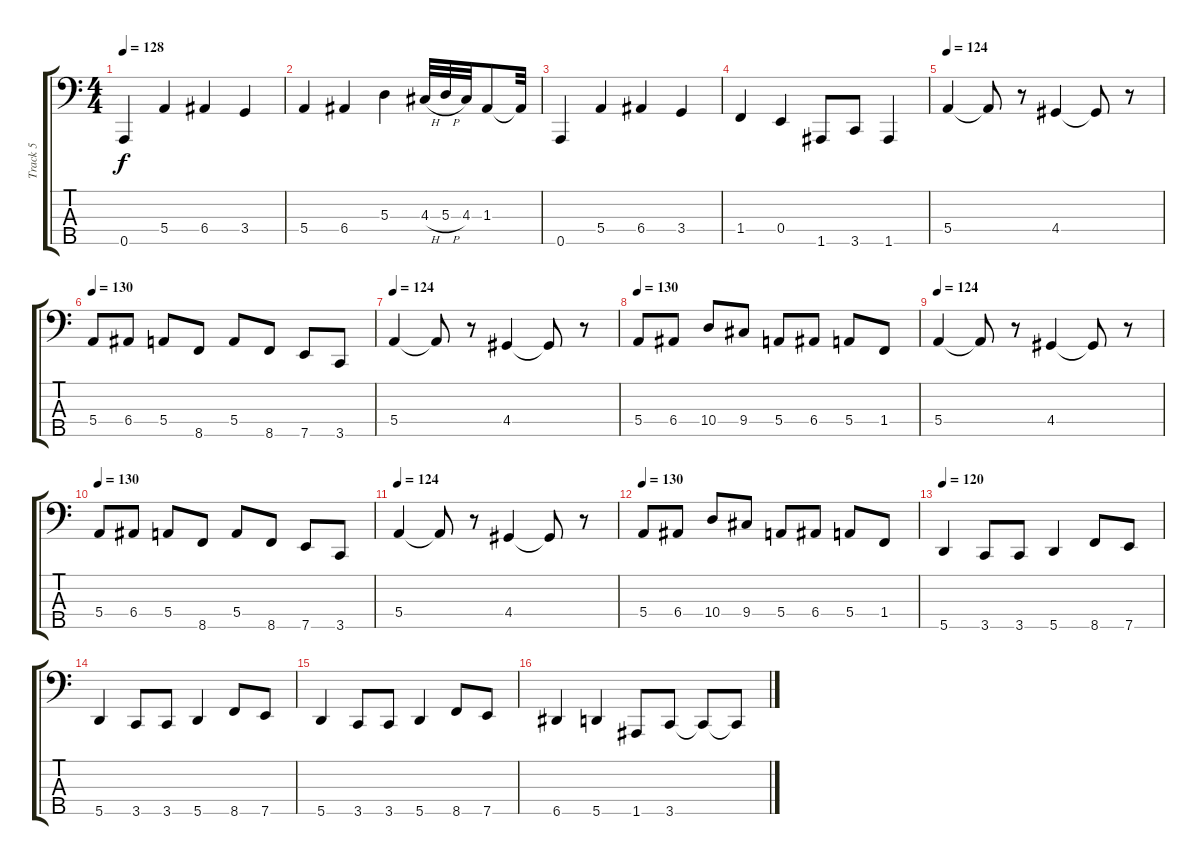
\track ("Track 5" "Track 5") {instrument electricbasspick}
\staff {score tabs}
\tuning (G2 D2 A1 E1 A0) {hide}
\ts (4 4)
\tempo 128
\clef f4
\ks c
0.5.4{dy f} 5.4.4 6.4.4 3.4.4 |
5.4.4 6.4.4 5.3.4 4.3{h}.32 5.3{h}.32 4.3.32 1.3.8 1.3{t}.32 |
0.5.4 5.4.4 6.4.4 3.4.4 |
1.4.4 0.4.4 1.5.8 3.5.8 1.5.4 |
\tempo 124
5.4.4 5.4{t}.8 r.8 4.4.4 4.4{t}.8 r.8 |
\tempo 130
5.4.8 6.4.8 5.4.8 8.5.8 5.4.8 8.5.8 7.5.8 3.5.8 |
\tempo 124
5.4.4 5.4{t}.8 r.8 4.4.4 4.4{t}.8 r.8 |
\tempo 130
5.4.8 6.4.8 10.4.8 9.4.8 5.4.8 6.4.8 5.4.8 1.4.8 |
\tempo 124
5.4.4 5.4{t}.8 r.8 4.4.4 4.4{t}.8 r.8 |
\tempo 130
5.4.8 6.4.8 5.4.8 8.5.8 5.4.8 8.5.8 7.5.8 3.5.8 |
\tempo 124
5.4.4 5.4{t}.8 r.8 4.4.4 4.4{t}.8 r.8 |
\tempo 130
5.4.8 6.4.8 10.4.8 9.4.8 5.4.8 6.4.8 5.4.8 1.4.8 |
\tempo 120
5.5.4 3.5.8 3.5.8 5.5.4 8.5.8 7.5.8 |
5.5.4 3.5.8 3.5.8 5.5.4 8.5.8 7.5.8 |
5.5.4 3.5.8 3.5.8 5.5.4 8.5.8 7.5.8 |
6.5.4 5.5.4 1.5.8 3.5.8 3.5{t}.8 3.5{t}.8
